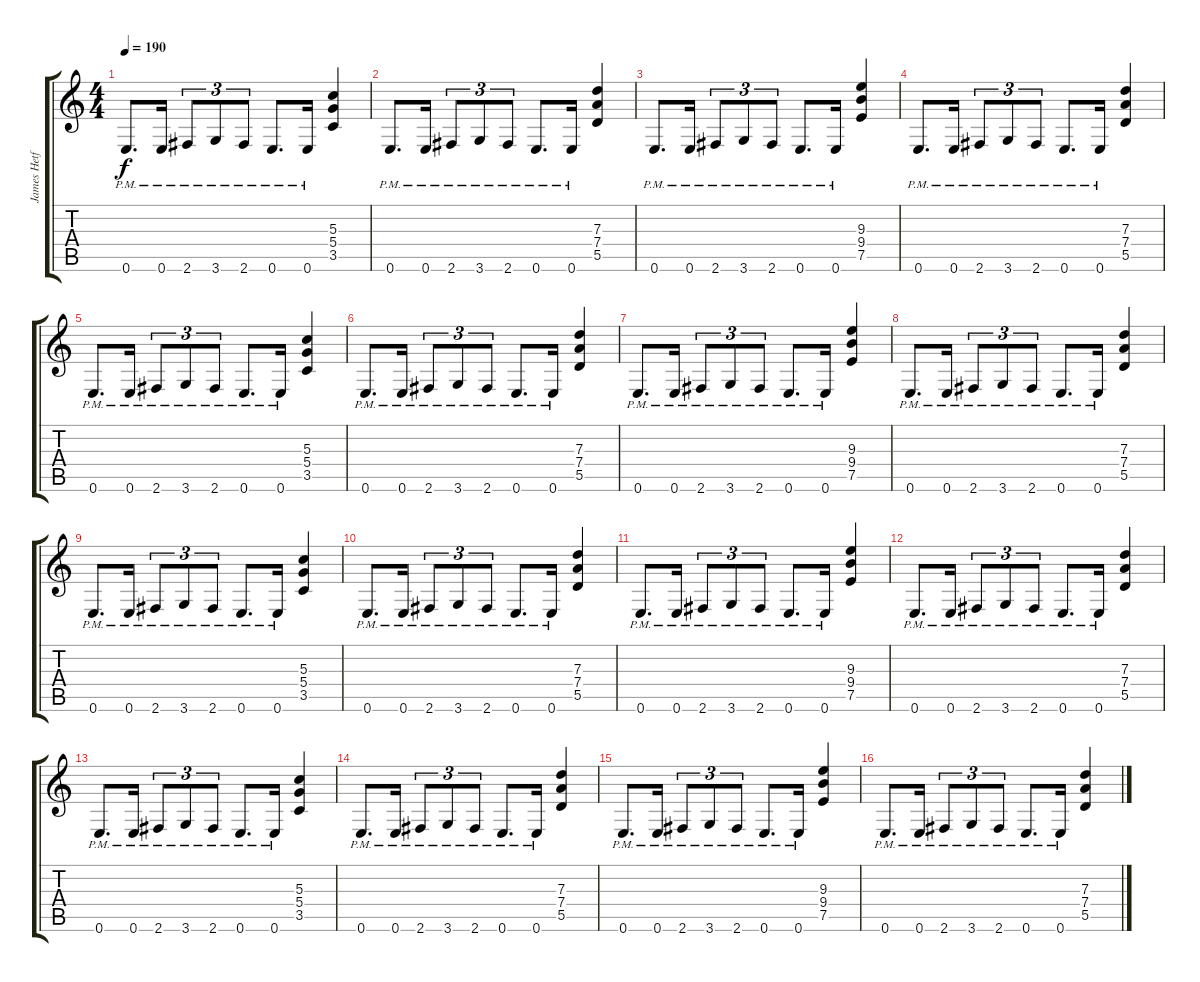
\track ("James Hetfield - rhythm guitar" "James Hetf") {instrument distortionguitar}
\staff {score tabs}
\tuning (E4 B3 G3 D3 A2 E2) {hide}
\ts (4 4)
\tempo 190
\clef g2
\ks c
0.6{pm}.8{d dy f} 0.6{pm}.16 2.6{pm}.8{tu (3 2)} 3.6{pm}.8{tu (3 2)} 2.6{pm}.8{tu (3 2)} 0.6{pm}.8{d} 0.6{pm}.16 (5.3 5.4 3.5).4 |
0.6{pm}.8{d} 0.6{pm}.16 2.6{pm}.8{tu (3 2)} 3.6{pm}.8{tu (3 2)} 2.6{pm}.8{tu (3 2)} 0.6{pm}.8{d} 0.6{pm}.16 (7.3 7.4 5.5).4 |
0.6{pm}.8{d} 0.6{pm}.16 2.6{pm}.8{tu (3 2)} 3.6{pm}.8{tu (3 2)} 2.6{pm}.8{tu (3 2)} 0.6{pm}.8{d} 0.6{pm}.16 (9.3 9.4 7.5).4 |
0.6{pm}.8{d} 0.6{pm}.16 2.6{pm}.8{tu (3 2)} 3.6{pm}.8{tu (3 2)} 2.6{pm}.8{tu (3 2)} 0.6{pm}.8{d} 0.6{pm}.16 (7.3 7.4 5.5).4 |
0.6{pm}.8{d} 0.6{pm}.16 2.6{pm}.8{tu (3 2)} 3.6{pm}.8{tu (3 2)} 2.6{pm}.8{tu (3 2)} 0.6{pm}.8{d} 0.6{pm}.16 (5.3 5.4 3.5).4 |
0.6{pm}.8{d} 0.6{pm}.16 2.6{pm}.8{tu (3 2)} 3.6{pm}.8{tu (3 2)} 2.6{pm}.8{tu (3 2)} 0.6{pm}.8{d} 0.6{pm}.16 (7.3 7.4 5.5).4 |
0.6{pm}.8{d} 0.6{pm}.16 2.6{pm}.8{tu (3 2)} 3.6{pm}.8{tu (3 2)} 2.6{pm}.8{tu (3 2)} 0.6{pm}.8{d} 0.6{pm}.16 (9.3 9.4 7.5).4 |
0.6{pm}.8{d} 0.6{pm}.16 2.6{pm}.8{tu (3 2)} 3.6{pm}.8{tu (3 2)} 2.6{pm}.8{tu (3 2)} 0.6{pm}.8{d} 0.6{pm}.16 (7.3 7.4 5.5).4 |
0.6{pm}.8{d} 0.6{pm}.16 2.6{pm}.8{tu (3 2)} 3.6{pm}.8{tu (3 2)} 2.6{pm}.8{tu (3 2)} 0.6{pm}.8{d} 0.6{pm}.16 (5.3 5.4 3.5).4 |
0.6{pm}.8{d} 0.6{pm}.16 2.6{pm}.8{tu (3 2)} 3.6{pm}.8{tu (3 2)} 2.6{pm}.8{tu (3 2)} 0.6{pm}.8{d} 0.6{pm}.16 (7.3 7.4 5.5).4 |
0.6{pm}.8{d} 0.6{pm}.16 2.6{pm}.8{tu (3 2)} 3.6{pm}.8{tu (3 2)} 2.6{pm}.8{tu (3 2)} 0.6{pm}.8{d} 0.6{pm}.16 (9.3 9.4 7.5).4 |
0.6{pm}.8{d} 0.6{pm}.16 2.6{pm}.8{tu (3 2)} 3.6{pm}.8{tu (3 2)} 2.6{pm}.8{tu (3 2)} 0.6{pm}.8{d} 0.6{pm}.16 (7.3 7.4 5.5).4 |
0.6{pm}.8{d} 0.6{pm}.16 2.6{pm}.8{tu (3 2)} 3.6{pm}.8{tu (3 2)} 2.6{pm}.8{tu (3 2)} 0.6{pm}.8{d} 0.6{pm}.16 (5.3 5.4 3.5).4 |
0.6{pm}.8{d} 0.6{pm}.16 2.6{pm}.8{tu (3 2)} 3.6{pm}.8{tu (3 2)} 2.6{pm}.8{tu (3 2)} 0.6{pm}.8{d} 0.6{pm}.16 (7.3 7.4 5.5).4 |
0.6{pm}.8{d} 0.6{pm}.16 2.6{pm}.8{tu (3 2)} 3.6{pm}.8{tu (3 2)} 2.6{pm}.8{tu (3 2)} 0.6{pm}.8{d} 0.6{pm}.16 (9.3 9.4 7.5).4 |
0.6{pm}.8{d} 0.6{pm}.16 2.6{pm}.8{tu (3 2)} 3.6{pm}.8{tu (3 2)} 2.6{pm}.8{tu (3 2)} 0.6{pm}.8{d} 0.6{pm}.16 (7.3 7.4 5.5).4
